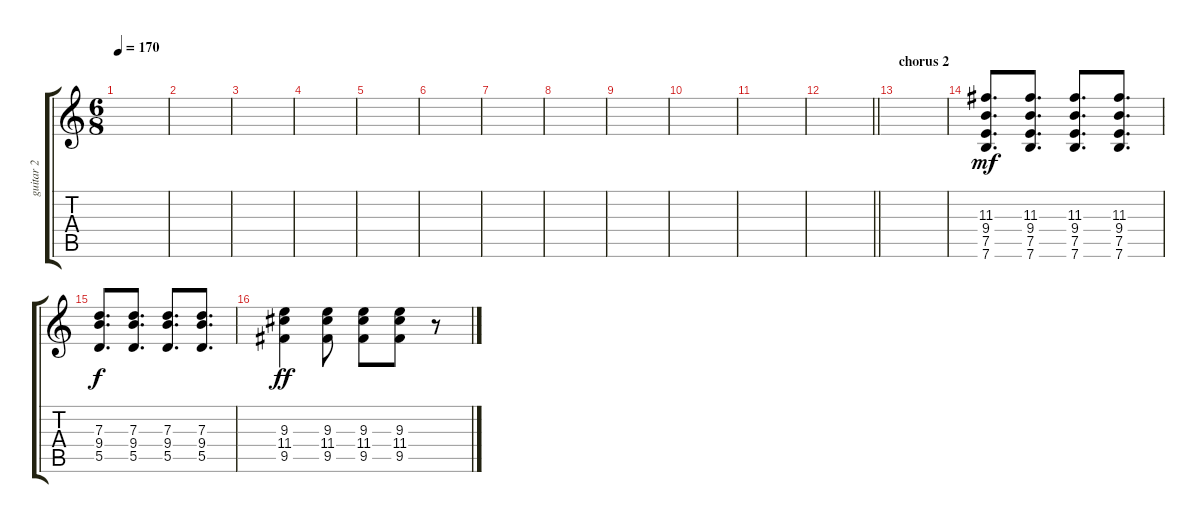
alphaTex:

\track ("guitar 2" "guitar 2") {instrument distortionguitar}
\staff {score tabs}
\tuning (E4 B3 G3 D3 A2 E2) {hide}
\ts (6 8)
\tempo 170
\clef g2
\ks c
|
|
|
|
|
|
|
|
|
|
|
\barLineRight lightlight
|
\section ("" "chorus 2")
|
(11.3 9.4 7.5 7.6).8{d dy mf} (11.3 9.4 7.5 7.6).8{d} (11.3 9.4 7.5 7.6).8{d} (11.3 9.4 7.5 7.6).8{d} |
(7.3 9.4 5.5).8{d dy f} (7.3 9.4 5.5).8{d} (7.3 9.4 5.5).8{d} (7.3 9.4 5.5).8{d} |
(9.3 11.4 9.5).4{dy ff} (9.3 11.4 9.5).8 (9.3 11.4 9.5).8 (9.3 11.4 9.5).8 r.8
